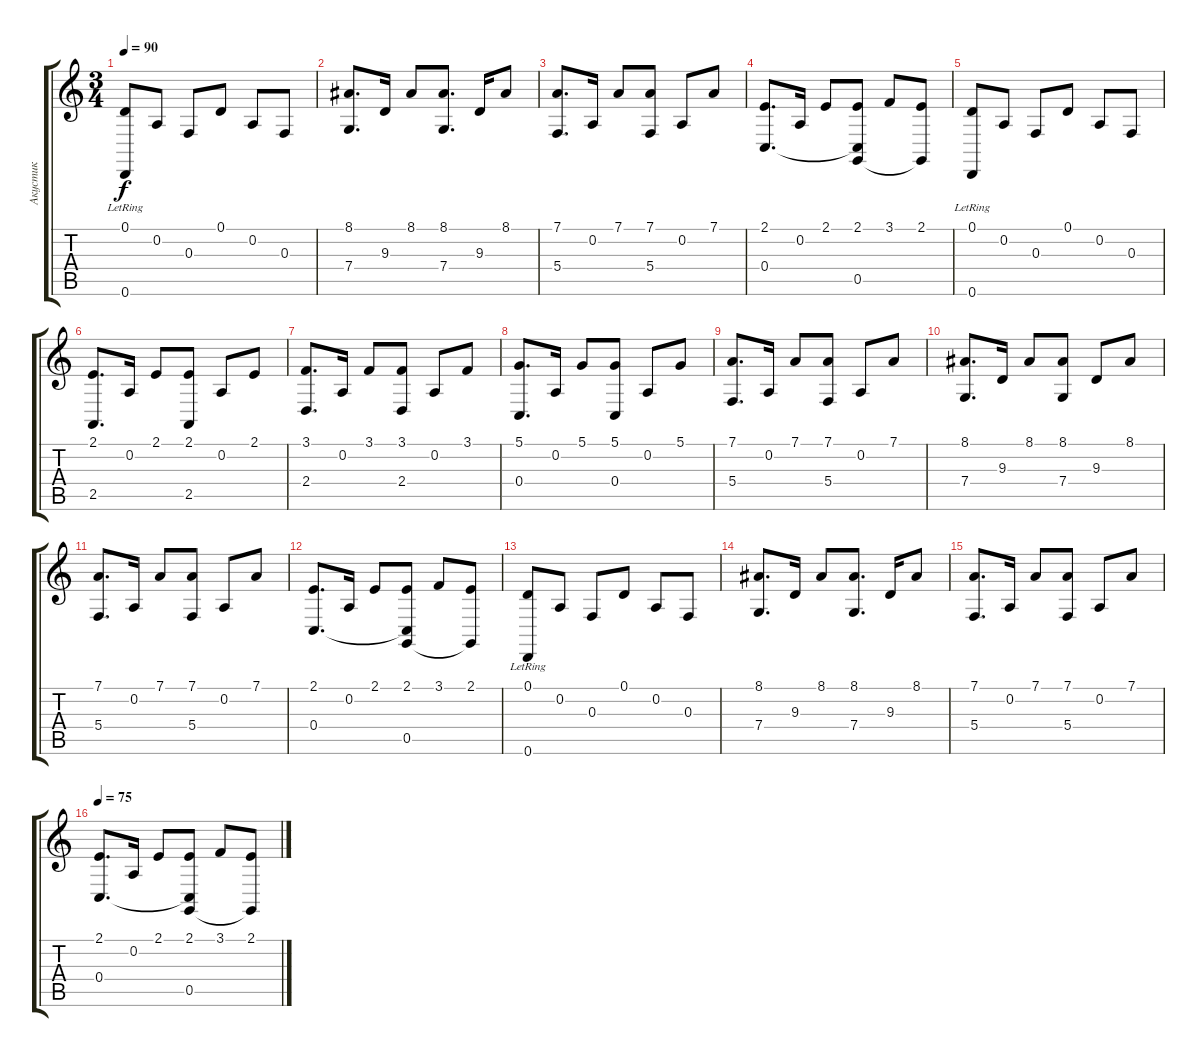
\track ("Акустик" "Акустик") {instrument brightacousticpiano}
\staff {score tabs}
\tuning (D4 A3 F3 C3 G2 D2) {hide}
\ts (3 4)
\tempo 90
\clef g2
\ks c
(0.1 0.6{lr}).8{dy f} 0.2.8 0.3.8 0.1.8 0.2.8 0.3.8 |
(8.1 7.4).8{d} 9.3.16 8.1.8 (8.1 7.4).8{d} 9.3.16 8.1.8 |
(7.1 5.4).8{d} 0.2.16 7.1.8 (7.1 5.4).8 0.2.8 7.1.8 |
(2.1 0.4).8{d} 0.2.16 2.1.8 (2.1 0.4{t} 0.5).8 3.1.8 (2.1 0.5{t}).8 |
(0.1 0.6{lr}).8 0.2.8 0.3.8 0.1.8 0.2.8 0.3.8 |
(2.1 2.5).8{d} 0.2.16 2.1.8 (2.1 2.5).8 0.2.8 2.1.8 |
(3.1 2.4).8{d} 0.2.16 3.1.8 (3.1 2.4).8 0.2.8 3.1.8 |
(5.1 0.4).8{d} 0.2.16 5.1.8 (5.1 0.4).8 0.2.8 5.1.8 |
(7.1 5.4).8{d} 0.2.16 7.1.8 (7.1 5.4).8 0.2.8 7.1.8 |
(8.1 7.4).8{d} 9.3.16 8.1.8 (8.1 7.4).8 9.3.8 8.1.8 |
(7.1 5.4).8{d} 0.2.16 7.1.8 (7.1 5.4).8 0.2.8 7.1.8 |
(2.1 0.4).8{d} 0.2.16 2.1.8 (2.1 0.4{t} 0.5).8 3.1.8 (2.1 0.5{t}).8 |
(0.1 0.6{lr}).8 0.2.8 0.3.8 0.1.8 0.2.8 0.3.8 |
(8.1 7.4).8{d} 9.3.16 8.1.8 (8.1 7.4).8{d} 9.3.16 8.1.8 |
(7.1 5.4).8{d} 0.2.16 7.1.8 (7.1 5.4).8 0.2.8 7.1.8 |
\tempo 75
(2.1 0.4).8{d} 0.2.16 2.1.8 (2.1 0.4{t} 0.5).8 3.1.8 (2.1 0.5{t}).8
